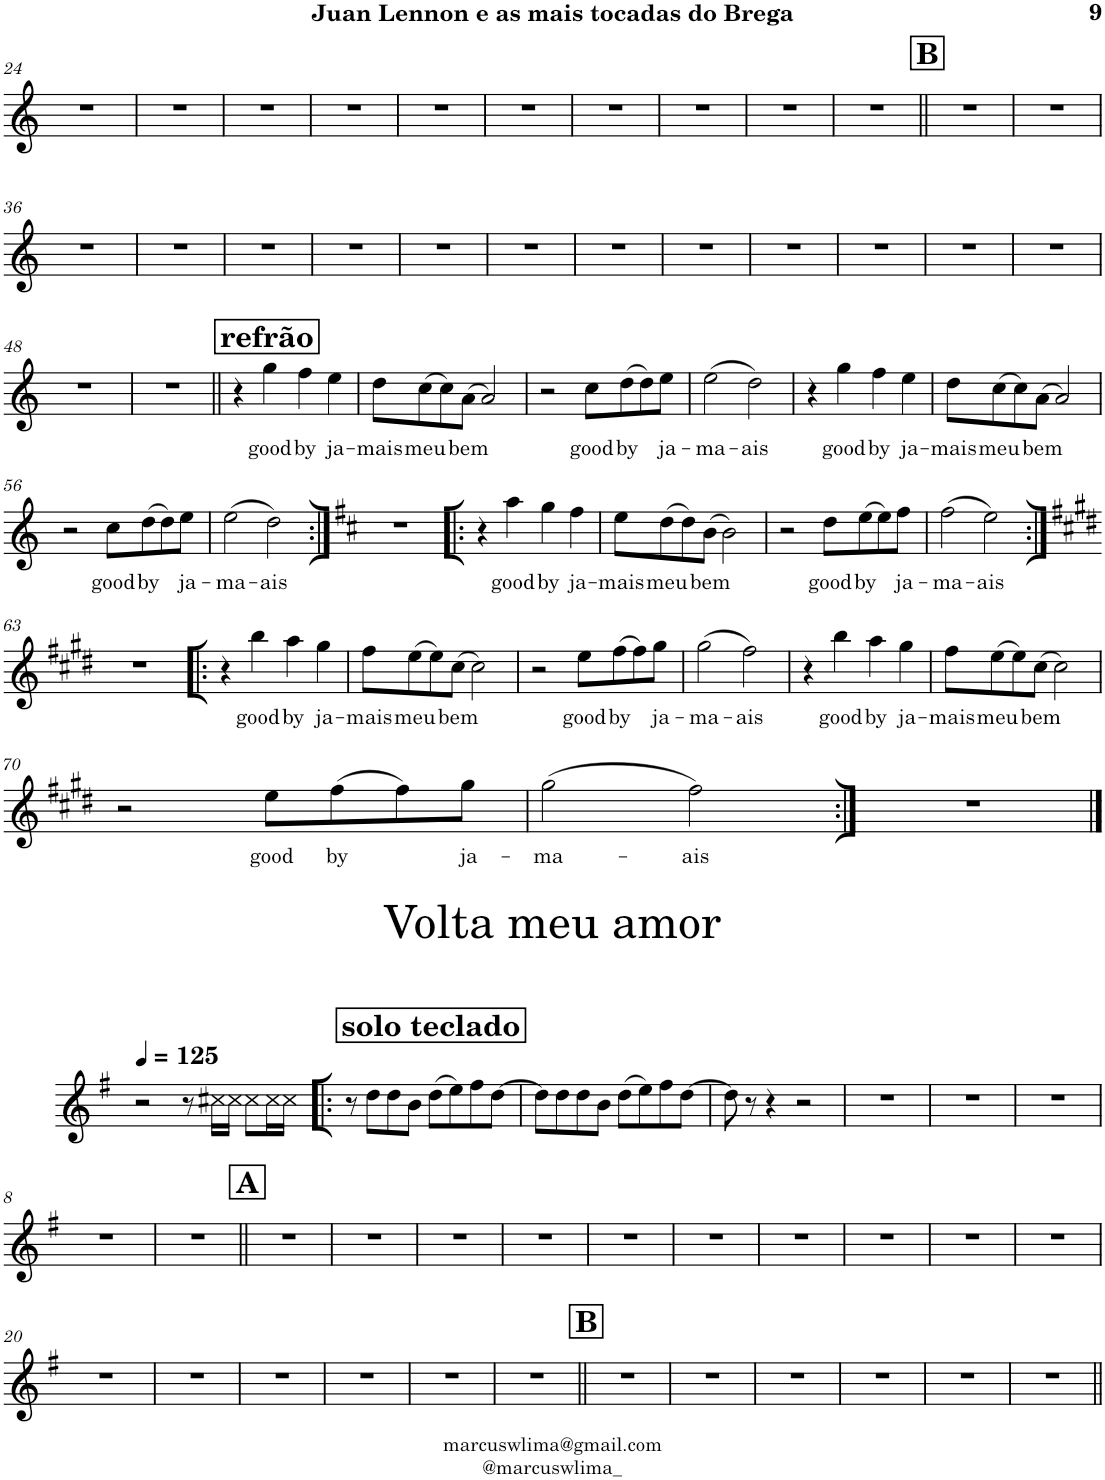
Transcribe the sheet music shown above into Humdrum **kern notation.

**kern	**text
*part1	*part1
*staff1	*staff1
*I"Voice	*
*I'Vo.	*
!!LO:PB:g=z
*clefG2	*
*k[]	*
*M4/4	*
=24	=24
1r	.
=25	=25
1r	.
=26	=26
1r	.
=27	=27
1r	.
=28	=28
1r	.
=29	=29
1r	.
=30	=30
1r	.
=31	=31
1r	.
=32	=32
1r	.
=33	=33
1r	.
!!LO:REH:place=s1:a:B:cj:fs=14:t=B
=34||	=34||
1r	.
=35	=35
1r	.
!!LO:LB:g=z
=36	=36
1r	.
=37	=37
1r	.
=38	=38
1r	.
=39	=39
1r	.
=40	=40
1r	.
=41	=41
1r	.
=42	=42
1r	.
=43	=43
1r	.
=44	=44
1r	.
=45	=45
1r	.
=46	=46
1r	.
=47	=47
1r	.
!!LO:LB:g=z
=48	=48
1r	.
=49	=49
1r	.
!!LO:REH:place=s1:a:B:cj:fs=14:t=refrão
=50||	=50||
4r	.
!	!LO:LY:b
4gg\	good
!	!LO:LY:b
4ff\	by
!	!LO:LY:b
4ee\	ja-
=51	=51
!	!LO:LY:b
8dd\L	-mais
!	!LO:LY:b
(8cc\	meu
8cc\)	.
!	!LO:LY:b
(8a\J	bem
2a/)	.
=52	=52
2r	.
!	!LO:LY:b
8cc\L	good
!	!LO:LY:b
(8dd\	by
8dd\)	.
!	!LO:LY:b
8ee\J	ja-
=53	=53
!	!LO:LY:b
(2ee\	-ma-
!	!LO:LY:b
2dd\)	-ais
=54	=54
4r	.
!	!LO:LY:b
4gg\	good
!	!LO:LY:b
4ff\	by
!	!LO:LY:b
4ee\	ja-
=55	=55
!	!LO:LY:b
8dd\L	-mais
!	!LO:LY:b
(8cc\	meu
8cc\)	.
!	!LO:LY:b
(8a\J	bem
2a/)	.
!!LO:LB:g=z
=56	=56
2r	.
!	!LO:LY:b
8cc\L	good
!	!LO:LY:b
(8dd\	by
8dd\)	.
!	!LO:LY:b
8ee\J	ja-
=57	=57
!	!LO:LY:b
(2ee\	-ma-
!	!LO:LY:b
2dd\)	-ais
=58:|!	=58:|!
*k[f#c#]	*
1r	.
=59!|:	=59!|:
4r	.
!	!LO:LY:b
4aa\	good
!	!LO:LY:b
4gg\	by
!	!LO:LY:b
4ff#\	ja-
=60	=60
!	!LO:LY:b
8ee\L	-mais
!	!LO:LY:b
(8dd\	meu
8dd\)	.
!	!LO:LY:b
(8b\J	bem
2b\)	.
=61	=61
2r	.
!	!LO:LY:b
8dd\L	good
!	!LO:LY:b
(8ee\	by
8ee\)	.
!	!LO:LY:b
8ff#\J	ja-
=62	=62
!	!LO:LY:b
(2ff#\	-ma-
!	!LO:LY:b
2ee\)	-ais
!!LO:LB:g=z
=63:|!	=63:|!
*k[f#c#g#d#]	*
1r	.
=64!|:	=64!|:
4r	.
!	!LO:LY:b
4bb\	good
!	!LO:LY:b
4aa\	by
!	!LO:LY:b
4gg#\	ja-
=65	=65
!	!LO:LY:b
8ff#\L	-mais
!	!LO:LY:b
(8ee\	meu
8ee\)	.
!	!LO:LY:b
(8cc#\J	bem
2cc#\)	.
=66	=66
2r	.
!	!LO:LY:b
8ee\L	good
!	!LO:LY:b
(8ff#\	by
8ff#\)	.
!	!LO:LY:b
8gg#\J	ja-
=67	=67
!	!LO:LY:b
(2gg#\	-ma-
!	!LO:LY:b
2ff#\)	-ais
=68	=68
4r	.
!	!LO:LY:b
4bb\	good
!	!LO:LY:b
4aa\	by
!	!LO:LY:b
4gg#\	ja-
=69	=69
!	!LO:LY:b
8ff#\L	-mais
!	!LO:LY:b
(8ee\	meu
8ee\)	.
!	!LO:LY:b
(8cc#\J	bem
2cc#\)	.
!!LO:LB:g=z
=70	=70
2r	.
!	!LO:LY:b
8ee\L	good
!	!LO:LY:b
(8ff#\	by
8ff#\)	.
!	!LO:LY:b
8gg#\J	ja-
=71	=71
!	!LO:LY:b
(2gg#\	-ma-
!	!LO:LY:b
2ff#\)	-ais
=72:|!	=72:|!
1r	.
!!LO:LB:g=z
==1	==1
*k[f#]	*
*MM125	*
2r	.
8r	.
16cc#X\LL	.
16cc#\JJ	.
8cc#\L	.
16cc#\L	.
16cc#\JJ	.
!!LO:REH:place=s1:a:B:cj:fs=14:t=solo teclado
=2!|:	=2!|:
8r	.
8dd\L	.
8dd\	.
8b\J	.
(8dd\L	.
8ee\)	.
8ff#\	.
[8dd\J	.
=3	=3
8dd\L]	.
8dd\	.
8dd\	.
8b\J	.
(8dd\L	.
8ee\)	.
8ff#\	.
[8dd\J	.
=4	=4
8dd\]	.
8r	.
4r	.
2r	.
=5	=5
1r	.
=6	=6
1r	.
=7	=7
1r	.
!!LO:LB:g=z
=8	=8
1r	.
=9	=9
1r	.
!!LO:REH:place=s1:a:B:cj:fs=14:t=A
=10||	=10||
1r	.
=11	=11
1r	.
=12	=12
1r	.
=13	=13
1r	.
=14	=14
1r	.
=15	=15
1r	.
=16	=16
1r	.
=17	=17
1r	.
=18	=18
1r	.
=19	=19
1r	.
!!LO:LB:g=z
=20	=20
1r	.
=21	=21
1r	.
=22	=22
1r	.
=23	=23
1r	.
=24	=24
1r	.
=25	=25
1r	.
!!LO:REH:place=s1:a:B:cj:fs=14:t=B
=26||	=26||
1r	.
=27	=27
1r	.
=28	=28
1r	.
=29	=29
1r	.
=30	=30
1r	.
=31	=31
1r	.
=||	=||
*-	*-
